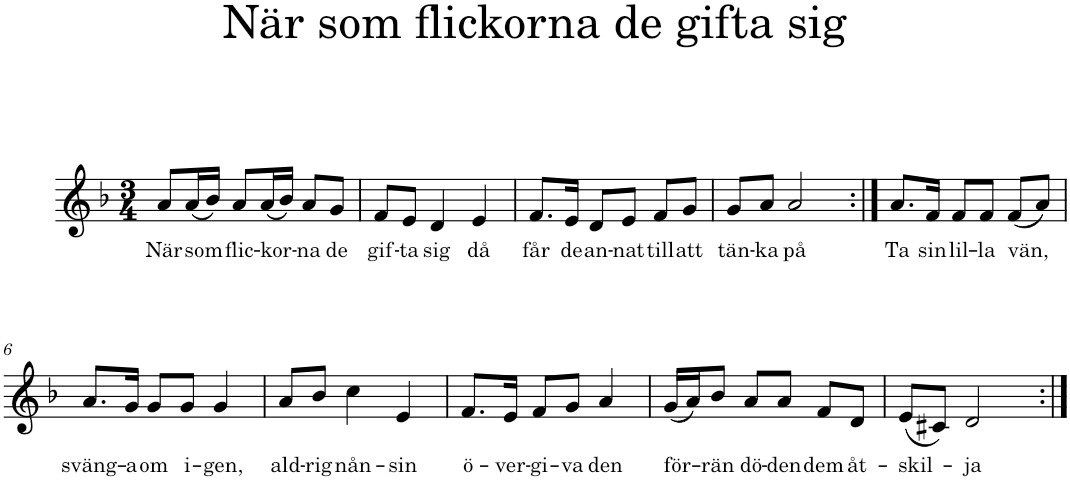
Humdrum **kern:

**kern	**text
*part1	*part1
*staff1	*staff1
*I"Piano	*
*I'Pno	*
*clefG2	*
*k[b-]	*
*d:	*
*M3/4	*
=1	=1
!	!LO:LY:b
8a/L	När
!	!LO:LY:b
(16a/L	som
16b-/JJ)	.
!	!LO:LY:b
8a/L	flic-
!	!LO:LY:b
(16a/L	-kor-
16b-/JJ)	.
!	!LO:LY:b
8a/L	-na
!	!LO:LY:b
8g/J	de
=2	=2
!	!LO:LY:b
8f/L	gif-
!	!LO:LY:b
8e/J	-ta
!	!LO:LY:b
4d/	sig
!	!LO:LY:b
4e/	då
=3	=3
!	!LO:LY:b
8.f/L	får
!	!LO:LY:b
16e/Jk	de
!	!LO:LY:b
8d/L	an-
!	!LO:LY:b
8e/J	-nat
!	!LO:LY:b
8f/L	till
!	!LO:LY:b
8g/J	att
=4	=4
!	!LO:LY:b
8g/L	tän-
!	!LO:LY:b
8a/J	-ka
!	!LO:LY:b
2a/	på
=5:|!	=5:|!
!	!LO:LY:b
8.a/L	Ta
!	!LO:LY:b
16f/Jk	sin
!	!LO:LY:b
8f/L	lil-
!	!LO:LY:b
8f/J	-la
!	!LO:LY:b
(8f/L	vän,
8a/J)	.
!!LO:LB:g=z
=6	=6
!	!LO:LY:b
8.a/L	sväng-
!	!LO:LY:b
16g/Jk	-a
!	!LO:LY:b
8g/L	om
!	!LO:LY:b
8g/J	i-
!	!LO:LY:b
4g/	-gen,
=7	=7
!	!LO:LY:b
8a/L	ald-
!	!LO:LY:b
8b-/J	-rig
!	!LO:LY:b
4cc\	nån-
!	!LO:LY:b
4e/	-sin
=8	=8
!	!LO:LY:b
8.f/L	ö-
!	!LO:LY:b
16e/Jk	-ver-
!	!LO:LY:b
8f/L	-gi-
!	!LO:LY:b
8g/J	-va
!	!LO:LY:b
4a/	den
=9	=9
!	!LO:LY:b
(16g/LL	för-
16a/J)	.
!	!LO:LY:b
8b-/J	-rän
!	!LO:LY:b
8a/L	dö-
!	!LO:LY:b
8a/J	-den
!	!LO:LY:b
8f/L	dem
!	!LO:LY:b
8d/J	åt-
=10	=10
!	!LO:LY:b
(8e/L	-skil-
8c#X/J)	.
!	!LO:LY:b
2d/	-ja
=:|!	=:|!
*-	*-
